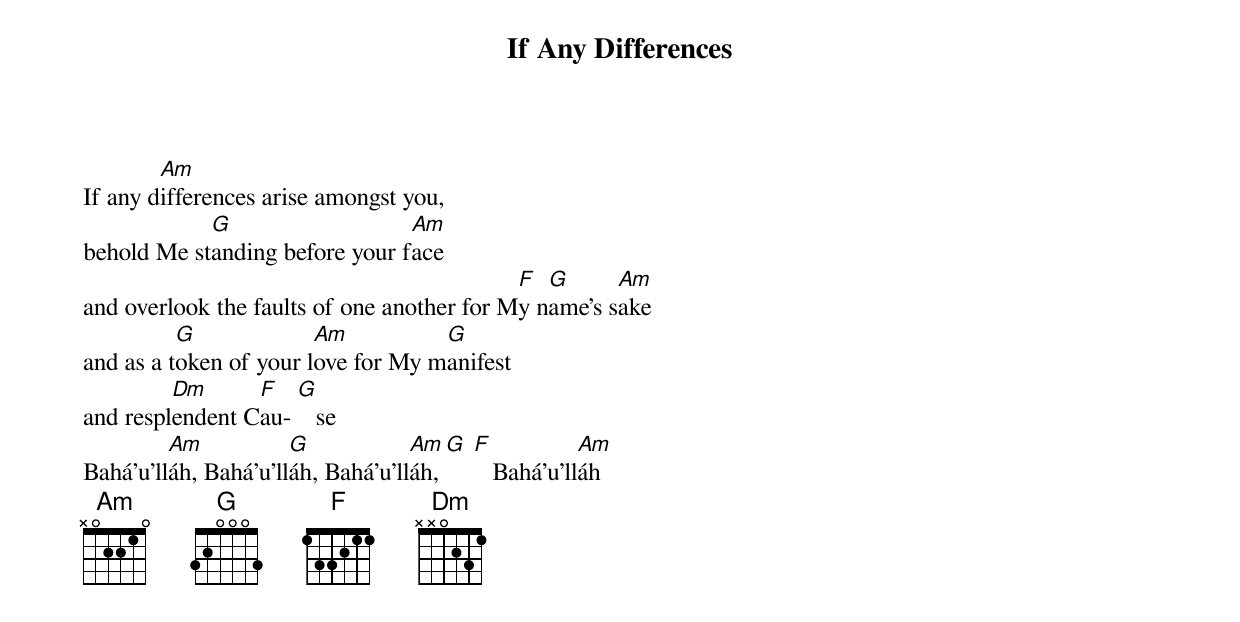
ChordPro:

{title: If Any Differences}
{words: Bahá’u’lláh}

If any d[Am]ifferences arise amongst you,
behold Me st[G]anding before your f[Am]ace
and overlook the faults of one another for M[F]y n[G]ame’s s[Am]ake
and as a t[G]oken of your l[Am]ove for My m[G]anifest
and respl[Dm]endent C[F]au- [G]   se
Bahá’u’ll[Am]áh, Bahá’u’ll[G]áh, Bahá’u’ll[Am]áh, [G] [F]   Bahá’u’ll[Am]áh
